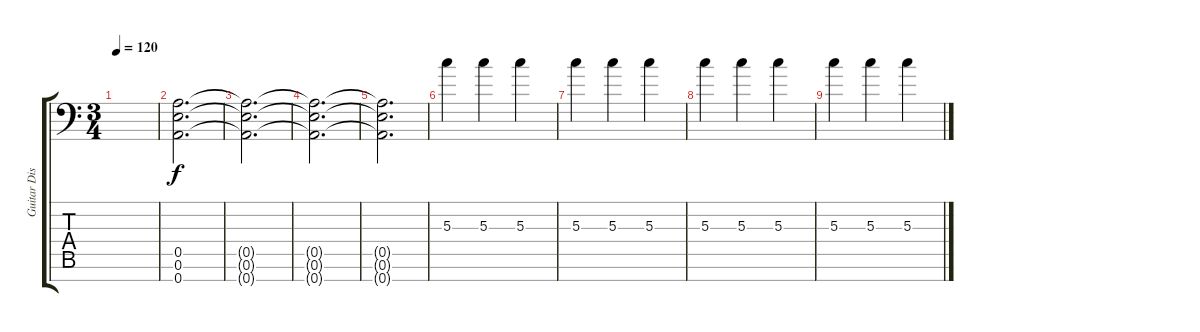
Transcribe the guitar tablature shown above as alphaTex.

\track ("Guitar Dist Add L" "Guitar Dis") {instrument distortionguitar}
\staff {score tabs}
\tuning (E4 B3 G3 D3 A2 E2 A1) {hide}
\ts (3 4)
\tempo 120
\clef f4
\ks c
|
(0.5 0.6 0.7).2{d} |
(0.5{t} 0.6{t} 0.7{t}).2{d} |
(0.5{t} 0.6{t} 0.7{t}).2{d} |
(0.5{t} 0.6{t} 0.7{t}).2{d} |
5.3.4 5.3.4 5.3.4 |
5.3.4 5.3.4 5.3.4 |
5.3.4 5.3.4 5.3.4 |
5.3.4 5.3.4 5.3.4
